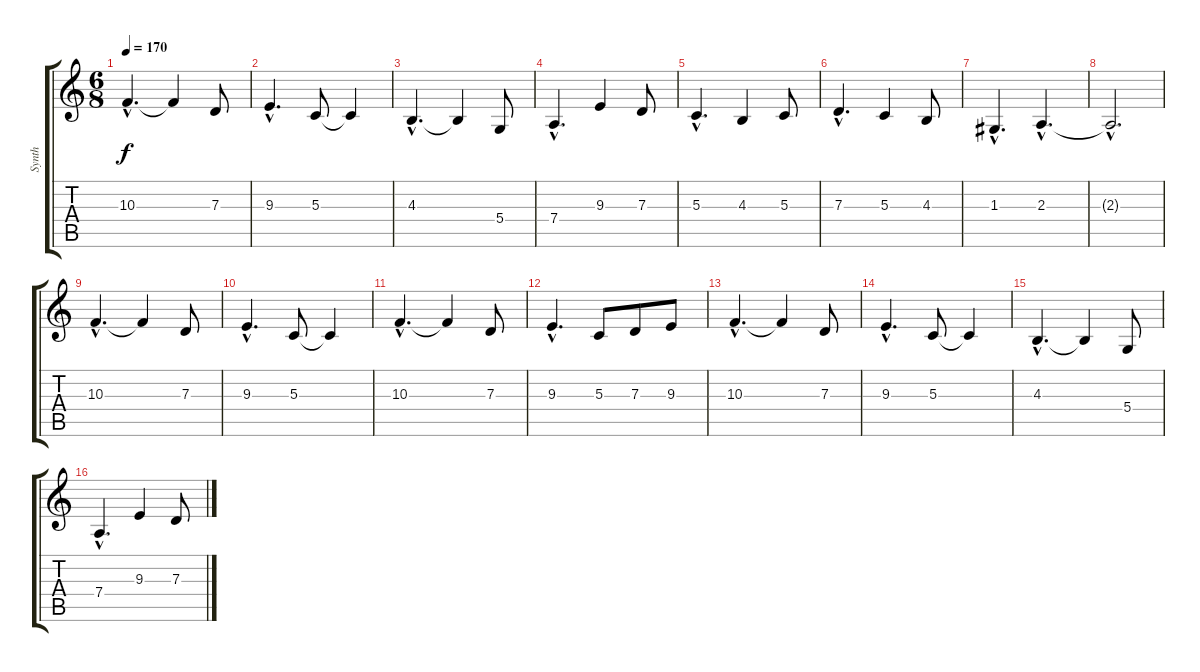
\track ("Synth" "Synth") {instrument pad4choir}
\staff {score tabs}
\tuning (E4 B3 G3 D3 A2 E2) {hide}
\ts (6 8)
\tempo 170
\clef g2
\ks c
10.3{hac}.4{d dy f} 10.3{t}.4 7.3.8 |
9.3{hac}.4{d} 5.3.8 5.3{t}.4 |
4.3{hac}.4{d} 4.3{t}.4 5.4.8 |
7.4{hac}.4{d} 9.3.4 7.3.8 |
5.3{hac}.4{d} 4.3.4 5.3.8 |
7.3{hac}.4{d} 5.3.4 4.3.8 |
1.3{hac}.4{d} 2.3{hac}.4{d} |
2.3{hac t}.2{d} |
10.3{hac}.4{d} 10.3{t}.4 7.3.8 |
9.3{hac}.4{d} 5.3.8 5.3{t}.4 |
10.3{hac}.4{d} 10.3{t}.4 7.3.8 |
9.3{hac}.4{d} 5.3.8 7.3.8 9.3.8 |
10.3{hac}.4{d} 10.3{t}.4 7.3.8 |
9.3{hac}.4{d} 5.3.8 5.3{t}.4 |
4.3{hac}.4{d} 4.3{t}.4 5.4.8 |
7.4{hac}.4{d} 9.3.4 7.3.8
